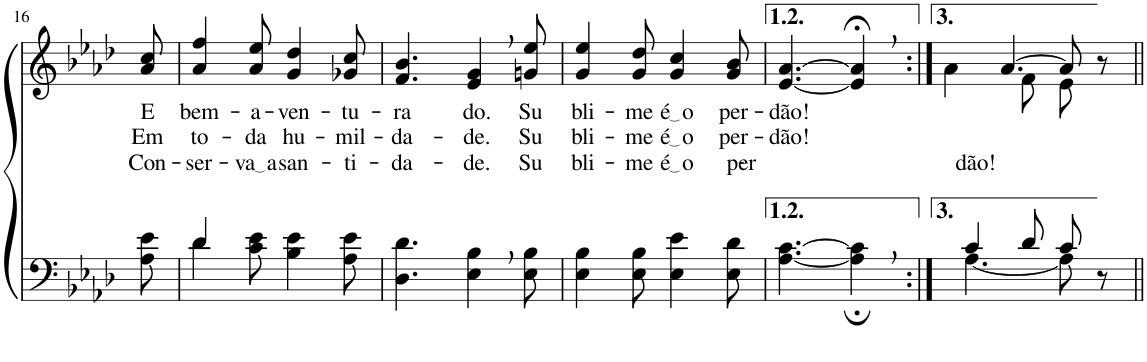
**kern	**kern	**text	**text	**text
*part2	*part1	*part1	*part1	*part1
*staff2	*staff1	*staff1	*staff1	*staff1
*I"Parte III e IV	*I"Parte I e II	*	*	*
!!LO:PB:g=z
*clefF4	*clefG2	*	*	*
*Trd2c3	*Trd2c3	*	*	*
*k[b-e-a-d-]	*k[b-e-a-d-]	*	*	*
*M6/8	*M6/8	*	*	*
=16	=16	=16	=16	=16
!	!	!LO:LY:b	!LO:LY:b	!LO:LY:b
8A-\ 8e-\	8a-/ 8cc/	E	Em	Con-
=17	=17	=17	=17	=17
*^	*	*	*	*
!	!	!	!LO:LY:b	!LO:LY:b	!LO:LY:b
4d-/	4d-\	4a-/ 4ff/	bem-	to-	-ser-
!	!	!	!LO:LY:b	!LO:LY:b	!LO:LY:b
2ryy	8c\ 8e-\	8a-/ 8ee-/	-a-	-da	va a
!	!	!	!LO:LY:b	!LO:LY:b	!LO:LY:b
.	4B-\ 4e-\	4g/ 4dd-/	-ven-	hu-	san-
!	!	!	!LO:LY:b	!LO:LY:b	!LO:LY:b
.	8A-\ 8e-\	8g-X/ 8cc/	-tu-	-mil-	-ti-
=18	=18	=18	=18	=18	=18
!	!	!	!LO:LY:b	!LO:LY:b	!LO:LY:b
*v	*v	*	*	*	*
4.D-\ 4.d-\	4.f/ 4.b-/	-ra	-da-	-da-
!	!	!LO:LY:b	!LO:LY:b	!LO:LY:b
4E-\, 4B-\,	4e-/, 4g/,	do.	-de.	-de.
!	!	!LO:LY:b	!LO:LY:b	!LO:LY:b
8E-\ 8B-\	8gn/ 8ee-/	Su	Su	Su
=19	=19	=19	=19	=19
!	!	!LO:LY:b	!LO:LY:b	!LO:LY:b
4E-\ 4B-\	4g/ 4ee-/	bli-	bli-	bli-
!	!	!LO:LY:b	!LO:LY:b	!LO:LY:b
8E-\ 8B-\	8g/ 8dd-/	-me	-me	-me
!	!	!LO:LY:b	!LO:LY:b	!LO:LY:b
4E-\ 4e-\	4g/ 4cc/	é o	é o	é o
!	!	!LO:LY:b	!LO:LY:b	!LO:LY:b
8E-\ 8d-\	8g/ 8b-/	per-	per-	per-
=20	=20	=20	=20	=20
!	!	!LO:LY:b	!LO:LY:b	!
[4.A-\ [4.c\	[4.e-/ [4.a-/	-dão!	-dão!	.
4A-\];, 4c\];,	4e-/];<, 4a-/];<,	.	.	.
=21:|!	=21:|!	=21:|!	=21:|!	=21:|!
*^	*	*	*	*
!	!	!	!	!	!LO:LY:b
*	*	*^	*	*	*
4c/	[4.A-\	[4.a-/	4a-\	.	.	-dão!
8d-/L	.	.	8f\L	.	.	.
8c/J	8A-\]	8a-/]	8e-\J	.	.	.
8r	8ryy	8r	8ryy	.	.	.
*v	*v	*	*	*	*	*
*	*v	*v	*	*	*
=||	=||	=||	=||	=||
*-	*-	*-	*-	*-
